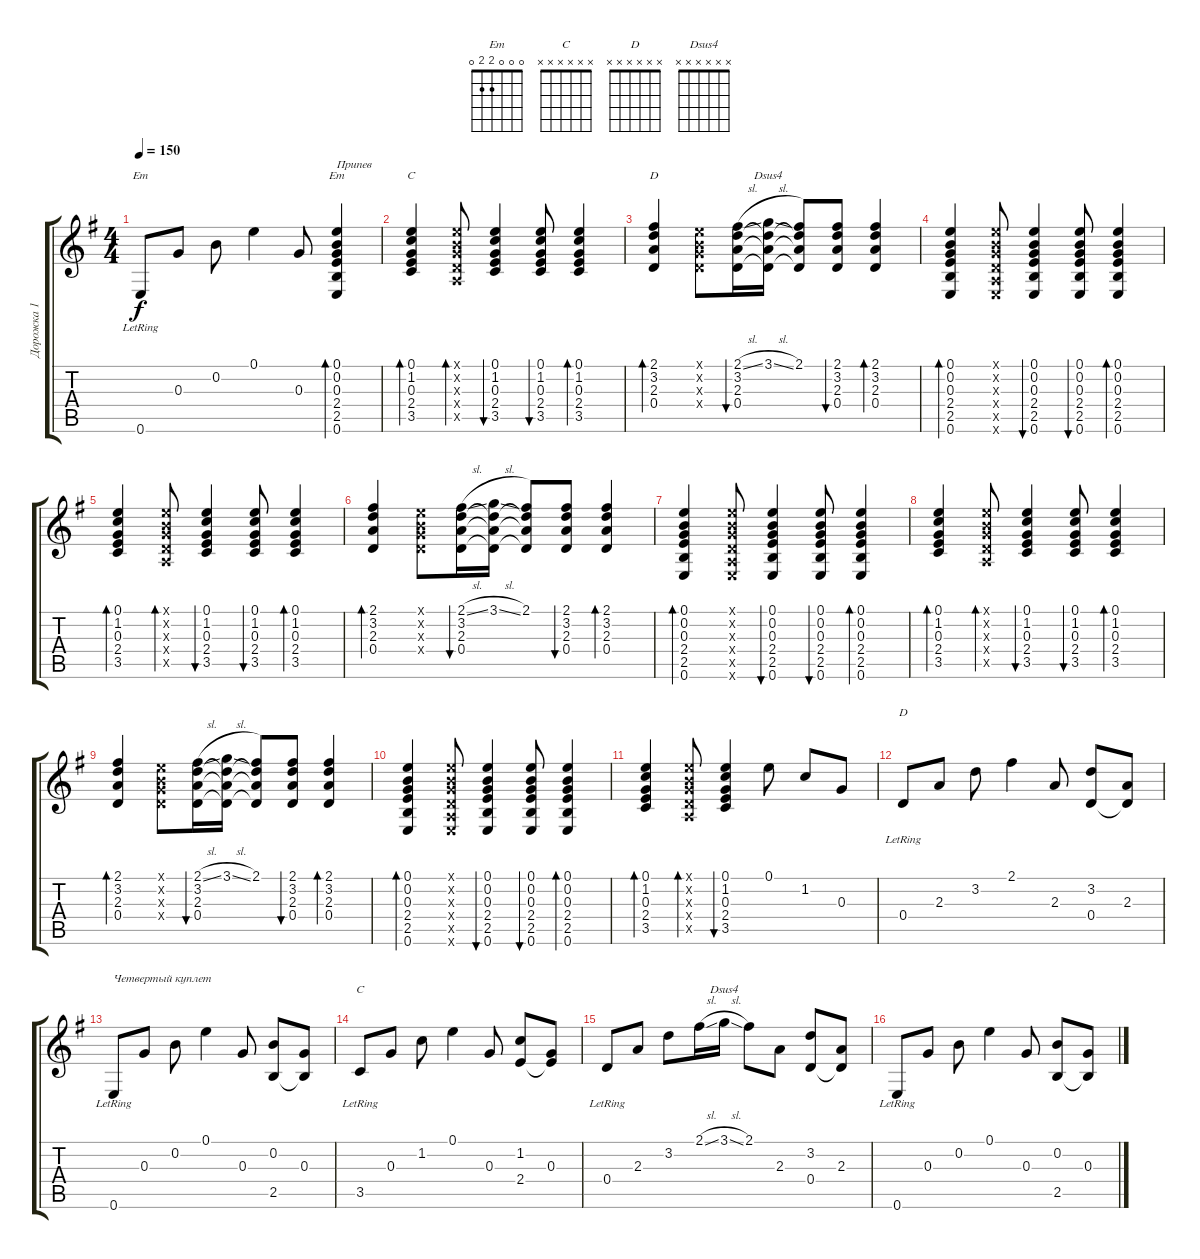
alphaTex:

\track ("Дорожка 1" "Дорожка 1") {instrument acousticguitarsteel}
\staff {score tabs}
\tuning (E4 B3 G3 D3 A2 E2) {hide}
\chord ("Em" x x x x x x)
\chord ("Em" 0 0 0 2 2 0)
\chord ("C" 0 1 0 2 3 x)
\chord ("D" 2 3 2 0 x x) {barre 2}
\chord ("Dsus4" 3 3 2 0 x x) {barre 3}
\chord ("D" x x x x x x)
\chord ("C" x x x x x x)
\chord ("Dsus4" x x x x x x)
\ts (4 4)
\tempo 150
\clef g2
\ks eminor
0.6{lr}.8{ch "Em" dy f} 0.3.8 0.2.8 0.1.4 0.3.8 (0.1 0.2 0.3 2.4 2.5 0.6).4{bd 60 ch "Em" txt "Припев"} |
(0.1 1.2 0.3 2.4 3.5).4{bd 60 ch "C"} (0.1{x} 0.2{x} 0.3{x} 0.4{x} 0.5{x}).8{bd 60} (0.1 1.2 0.3 2.4 3.5).4{bu 60} (0.1 1.2 0.3 2.4 3.5).8{bu 60} (0.1 1.2 0.3 2.4 3.5).4{bd 60} |
(2.1 3.2 2.3 0.4).4{bd 60 ch "D"} (0.1{x} 0.2{x} 0.3{x} 0.4{x}).8 (2.1{sl} 3.2 2.3 0.4).16{bu 60} (3.1{sl} 3.2{t} 2.3{t} 0.4{t}).16{ch "Dsus4"} (2.1 3.2{t} 2.3{t} 0.4{t}).8 (2.1 3.2 2.3 0.4).8{bu 60} (2.1 3.2 2.3 0.4).4{bd 60} |
(0.1 0.2 0.3 2.4 2.5 0.6).4{bd 60} (0.1{x} 0.2{x} 0.3{x} 0.4{x} 0.5{x} 0.6{x}).8 (0.1 0.2 0.3 2.4 2.5 0.6).4{bu 60} (0.1 0.2 0.3 2.4 2.5 0.6).8{bu 60} (0.1 0.2 0.3 2.4 2.5 0.6).4{bd 60} |
(0.1 1.2 0.3 2.4 3.5).4{bd 60} (0.1{x} 0.2{x} 0.3{x} 0.4{x} 0.5{x}).8{bd 60} (0.1 1.2 0.3 2.4 3.5).4{bu 60} (0.1 1.2 0.3 2.4 3.5).8{bu 60} (0.1 1.2 0.3 2.4 3.5).4{bd 60} |
(2.1 3.2 2.3 0.4).4{bd 60} (0.1{x} 0.2{x} 0.3{x} 0.4{x}).8 (2.1{sl} 3.2 2.3 0.4).16{bu 60} (3.1{sl} 3.2{t} 2.3{t} 0.4{t}).16 (2.1 3.2{t} 2.3{t} 0.4{t}).8 (2.1 3.2 2.3 0.4).8{bu 60} (2.1 3.2 2.3 0.4).4{bd 60} |
(0.1 0.2 0.3 2.4 2.5 0.6).4{bd 60} (0.1{x} 0.2{x} 0.3{x} 0.4{x} 0.5{x} 0.6{x}).8 (0.1 0.2 0.3 2.4 2.5 0.6).4{bu 60} (0.1 0.2 0.3 2.4 2.5 0.6).8{bu 60} (0.1 0.2 0.3 2.4 2.5 0.6).4{bd 60} |
(0.1 1.2 0.3 2.4 3.5).4{bd 60} (0.1{x} 0.2{x} 0.3{x} 0.4{x} 0.5{x}).8{bd 60} (0.1 1.2 0.3 2.4 3.5).4{bu 60} (0.1 1.2 0.3 2.4 3.5).8{bu 60} (0.1 1.2 0.3 2.4 3.5).4{bd 60} |
(2.1 3.2 2.3 0.4).4{bd 60} (0.1{x} 0.2{x} 0.3{x} 0.4{x}).8 (2.1{sl} 3.2 2.3 0.4).16{bu 60} (3.1{sl} 3.2{t} 2.3{t} 0.4{t}).16 (2.1 3.2{t} 2.3{t} 0.4{t}).8 (2.1 3.2 2.3 0.4).8{bu 60} (2.1 3.2 2.3 0.4).4{bd 60} |
(0.1 0.2 0.3 2.4 2.5 0.6).4{bd 60} (0.1{x} 0.2{x} 0.3{x} 0.4{x} 0.5{x} 0.6{x}).8 (0.1 0.2 0.3 2.4 2.5 0.6).4{bu 60} (0.1 0.2 0.3 2.4 2.5 0.6).8{bu 60} (0.1 0.2 0.3 2.4 2.5 0.6).4{bd 60} |
(0.1 1.2 0.3 2.4 3.5).4{bd 60} (0.1{x} 0.2{x} 0.3{x} 0.4{x} 0.5{x}).8{bd 60} (0.1 1.2 0.3 2.4 3.5).4{bu 60} 0.1.8 1.2.8 0.3.8 |
0.4{lr}.8{ch "D"} 2.3.8 3.2.8 2.1.4 2.3.8 (3.2 0.4).8 (2.3 0.4{t}).8 |
0.6{lr}.8{txt "Четвертый куплет"} 0.3.8 0.2.8 0.1.4 0.3.8 (0.2 2.5).8 (0.3 2.5{t}).8 |
3.5{lr}.8{ch "C"} 0.3.8 1.2.8 0.1.4 0.3.8 (1.2 2.4).8 (0.3 2.4{t}).8 |
0.4{lr}.8 2.3.8 3.2.8 2.1{sl}.16 3.1{sl}.16{ch "Dsus4"} 2.1.8 2.3.8 (3.2 0.4).8 (2.3 0.4{t}).8 |
0.6{lr}.8 0.3.8 0.2.8 0.1.4 0.3.8 (0.2 2.5).8 (0.3 2.5{t}).8
